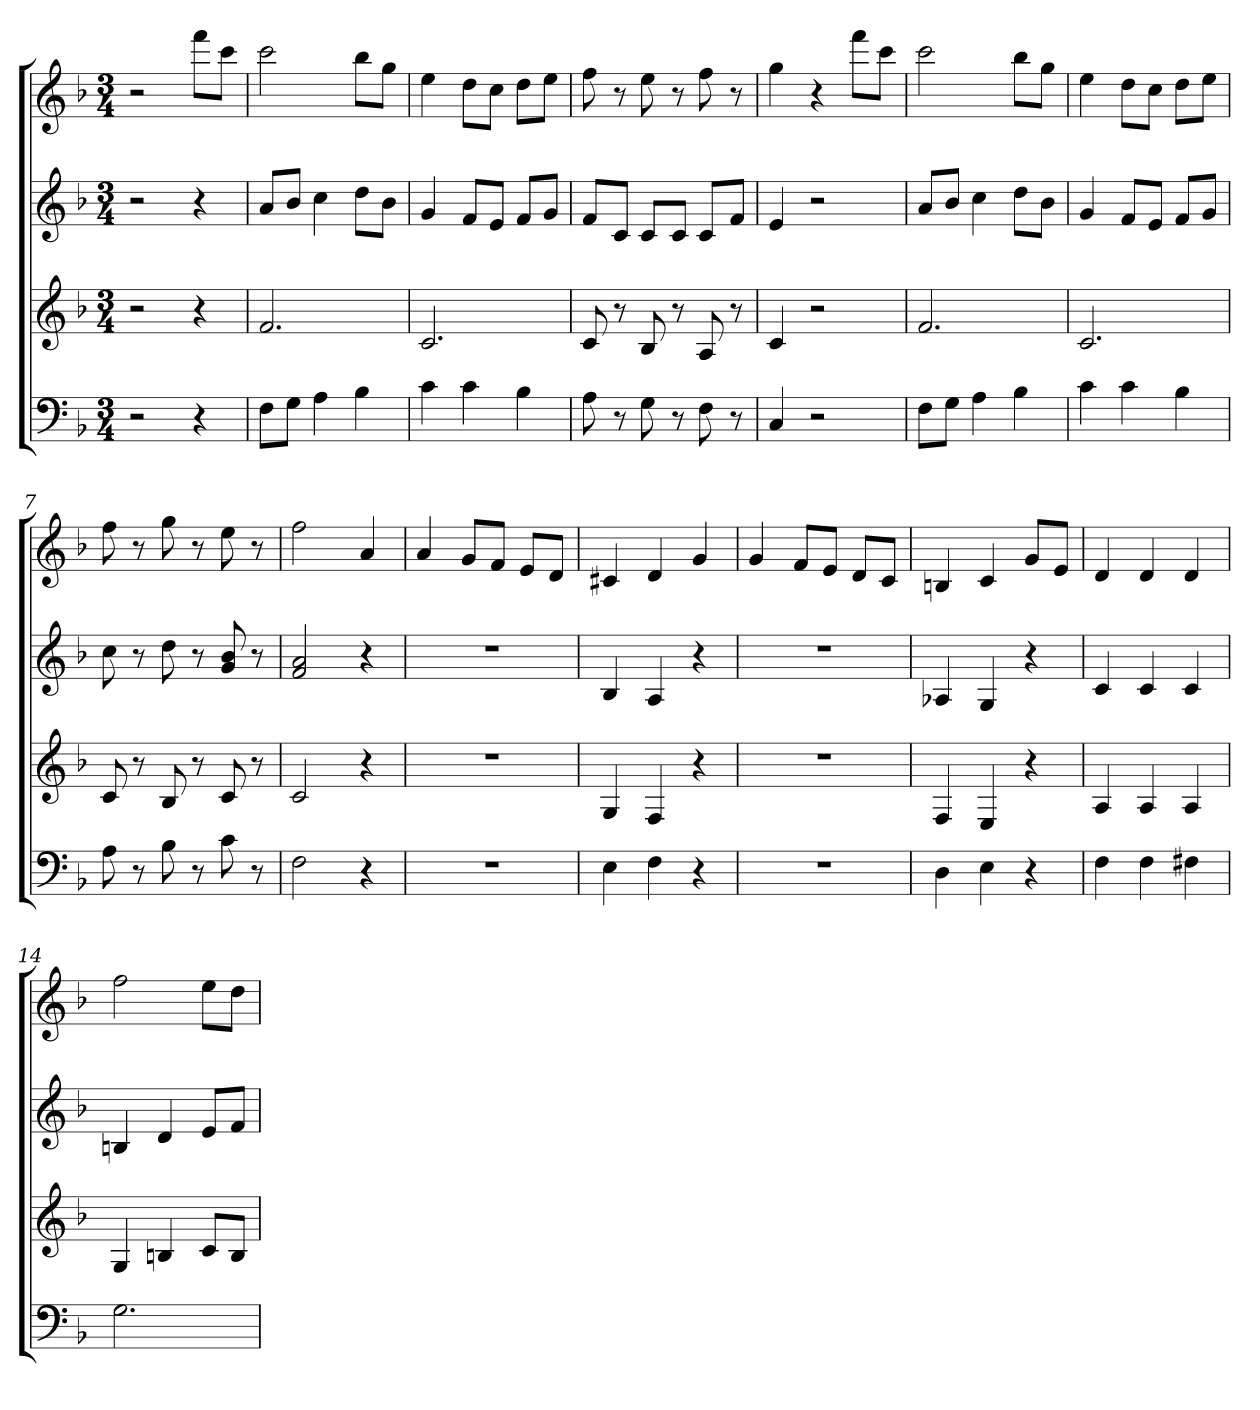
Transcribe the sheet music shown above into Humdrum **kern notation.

**kern	**kern	**kern	**kern
*part4	*part3	*part2	*part1
*staff4	*staff3	*staff2	*staff1
*k[b-]	*k[b-]	*k[b-]	*k[b-]
*F:	*F:	*F:	*F:
*M3/4	*M3/4	*M3/4	*M3/4
=	=	=	=
2r	2r	2r	2r
4r	4r	4r	8fffL
.	.	.	8cccJ
=1	=1	=1	=1
8FL	2.f	8aL	2ccc
8GJ	.	8b-J	.
4A	.	4cc	.
4B-	.	8ddL	8bb-L
.	.	8b-J	8ggJ
=2	=2	=2	=2
4c	2.c	4g	4ee
4c	.	8fL	8ddL
.	.	8eJ	8ccJ
4B-	.	8fL	8ddL
.	.	8gJ	8eeJ
=3	=3	=3	=3
8A	8c	8fL	8ff
8r	8r	8cJ	8r
8G	8B-	8cL	8ee
8r	8r	8cJ	8r
8F	8A	8cL	8ff
8r	8r	8fJ	8r
=4	=4	=4	=4
4C	4c	4e	4gg
2r	2r	2r	4r
.	.	.	8fffL
.	.	.	8cccJ
=5	=5	=5	=5
8FL	2.f	8aL	2ccc
8GJ	.	8b-J	.
4A	.	4cc	.
4B-	.	8ddL	8bb-L
.	.	8b-J	8ggJ
=6	=6	=6	=6
4c	2.c	4g	4ee
4c	.	8fL	8ddL
.	.	8eJ	8ccJ
4B-	.	8fL	8ddL
.	.	8gJ	8eeJ
=7	=7	=7	=7
8A	8c	8cc	8ff
8r	8r	8r	8r
8B-	8B-	8dd	8gg
8r	8r	8r	8r
8c	8c	8g 8b-	8ee
8r	8r	8r	8r
=8	=8	=8	=8
2F	2c	2f 2a	2ff
4r	4r	4r	4a
=9	=9	=9	=9
2.r	2.r	2.r	4a
.	.	.	8gL
.	.	.	8fJ
.	.	.	8eL
.	.	.	8dJ
=10	=10	=10	=10
4E	4G	4B-	4c#X
4F	4F	4A	4d
4r	4r	4r	4g
=11	=11	=11	=11
2.r	2.r	2.r	4g
.	.	.	8fL
.	.	.	8eJ
.	.	.	8dL
.	.	.	8cJ
=12	=12	=12	=12
4D	4F	4A-X	4Bn
4E	4E	4G	4c
4r	4r	4r	8gL
.	.	.	8eJ
=13	=13	=13	=13
4F	4A	4c	4d
4F	4A	4c	4d
4F#X	4A	4c	4d
=14	=14	=14	=14
2.G	4G	4Bn	2ff
.	4Bn	4d	.
.	8cL	8eL	8eeL
.	8BJ	8fJ	8ddJ
=	=	=	=
*-	*-	*-	*-
